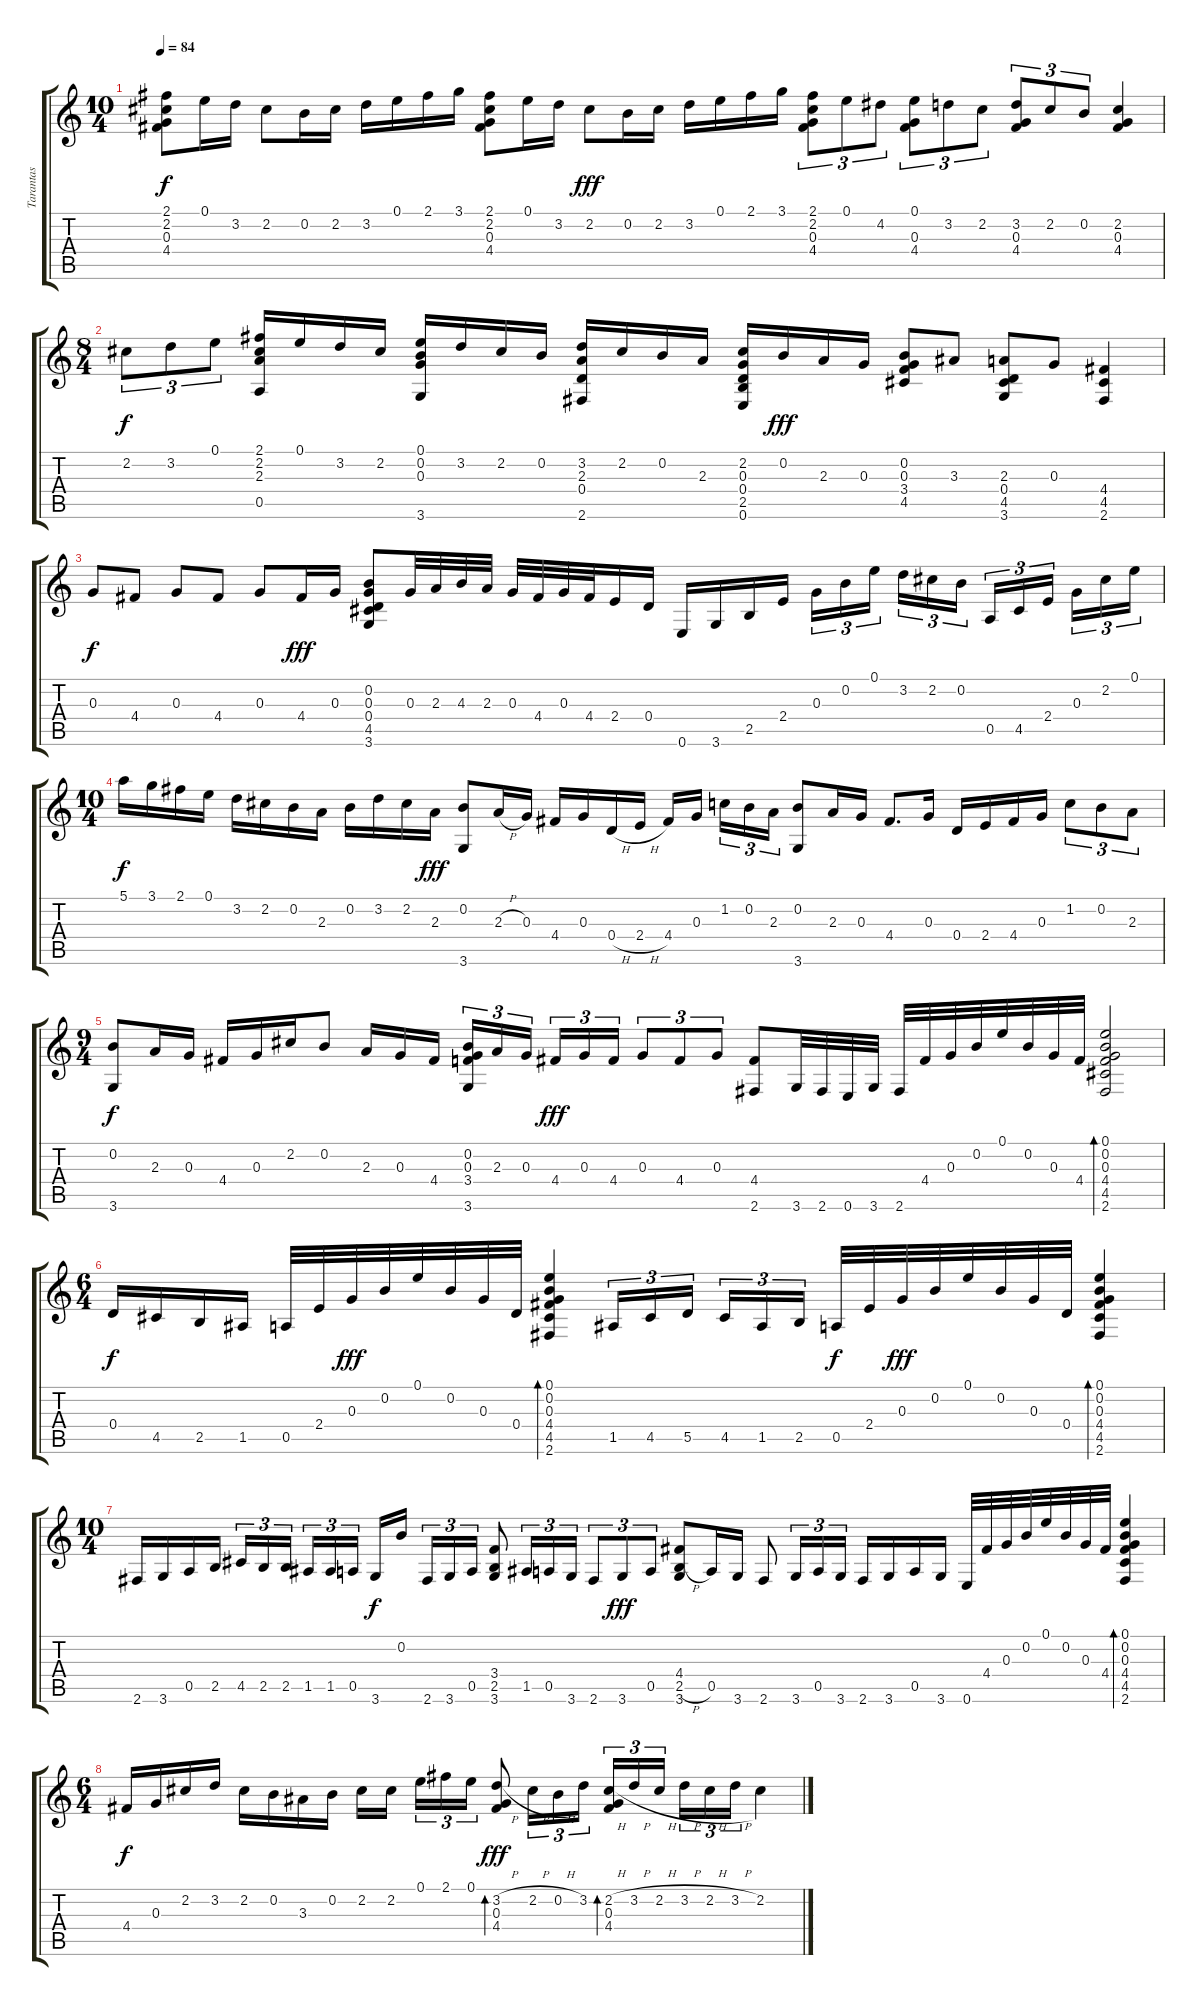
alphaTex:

\track ("Tarantas" "Tarantas") {instrument acousticguitarnylon}
\staff {score tabs}
\tuning (E4 B3 G3 D3 A2 E2) {hide}
\ts (10 4)
\tempo 84
\clef g2
\ks c
(2.1 2.2 0.3 4.4).8{dy f} 0.1.16 3.2.16 2.2.8 0.2.16 2.2.16 3.2.16 0.1.16 2.1.16 3.1.16 (2.1 2.2 0.3 4.4).8 0.1.16 3.2.16 2.2.8{dy fff} 0.2.16 2.2.16 3.2.16 0.1.16 2.1.16 3.1.16 (2.1 2.2 0.3 4.4).8{tu (3 2)} 0.1.8{tu (3 2)} 4.2.8{tu (3 2)} (0.1 0.3 4.4).8{tu (3 2)} 3.2.8{tu (3 2)} 2.2.8{tu (3 2)} (3.2 0.3 4.4).8{tu (3 2)} 2.2.8{tu (3 2)} 0.2.8{tu (3 2)} (2.2 0.3 4.4).4 |
\ts (8 4)
2.2.8{tu (3 2) dy f} 3.2.8{tu (3 2)} 0.1.8{tu (3 2)} (2.1 2.2 2.3 0.5).16 0.1.16 3.2.16 2.2.16 (0.1 0.2 0.3 3.6).16 3.2.16 2.2.16 0.2.16 (3.2 2.3 0.4 2.6).16 2.2.16 0.2.16 2.3.16 (2.2 0.3 0.4 2.5 0.6).16 0.2.16{dy fff} 2.3.16 0.3.16 (0.2 0.3 3.4 4.5).8 3.3.8 (2.3 0.4 4.5 3.6).8 0.3.8 (4.4 4.5 2.6).4 |
0.3.8{dy f} 4.4.8 0.3.8 4.4.8 0.3.8 4.4.16{dy fff} 0.3.16 (0.2 0.3 0.4 4.5 3.6).8 0.3.32 2.3.32 4.3.32 2.3.32 0.3.32 4.4.32 0.3.32 4.4.32 2.4.16 0.4.16 0.6.16 3.6.16 2.5.16 2.4.16 0.3.16{tu (3 2)} 0.2.16{tu (3 2)} 0.1.16{tu (3 2) beam splitsecondary} 3.2.16{tu (3 2)} 2.2.16{tu (3 2)} 0.2.16{tu (3 2)} 0.5.16{tu (3 2)} 4.5.16{tu (3 2)} 2.4.16{tu (3 2) beam splitsecondary} 0.3.16{tu (3 2)} 2.2.16{tu (3 2)} 0.1.16{tu (3 2)} |
\ts (10 4)
5.1.16{dy f} 3.1.16 2.1.16 0.1.16 3.2.16 2.2.16 0.2.16 2.3.16 0.2.16 3.2.16 2.2.16 2.3.16{dy fff} (0.2 3.6).8 2.3{h}.16 0.3.16 4.4.16 0.3.16 0.4{h}.16 2.4{h}.16 4.4.16 0.3.16{beam splitsecondary} 1.2.16{tu (3 2)} 0.2.16{tu (3 2)} 2.3.16{tu (3 2)} (0.2 3.6).8 2.3.16 0.3.16 4.4.8{d} 0.3.16 0.4.16 2.4.16 4.4.16 0.3.16 1.2.8{tu (3 2)} 0.2.8{tu (3 2)} 2.3.8{tu (3 2)} |
\ts (9 4)
(0.2 3.6).8{dy f} 2.3.16 0.3.16 4.4.16 0.3.16 2.2.16 0.2.8 2.3.16 0.3.16 4.4.16 (0.2 0.3 3.4 3.6).16{tu (3 2)} 2.3.16{tu (3 2)} 0.3.16{tu (3 2) beam splitsecondary} 4.4.16{tu (3 2) dy fff} 0.3.16{tu (3 2)} 4.4.16{tu (3 2)} 0.3.8{tu (3 2)} 4.4.8{tu (3 2)} 0.3.8{tu (3 2)} (4.4 2.6).8 3.6.32 2.6.32 0.6.32 3.6.32 2.6.32 4.4.32 0.3.32 0.2.32 0.1.32 0.2.32 0.3.32 4.4.32 (0.1 0.2 0.3 4.4 4.5 2.6).2{bd 120} |
\ts (6 4)
0.4.16{dy f} 4.5.16 2.5.16 1.5.16 0.5.32 2.4.32 0.3.32{dy fff} 0.2.32 0.1.32 0.2.32 0.3.32 0.4.32 (0.1 0.2 0.3 4.4 4.5 2.6).4{bd 120} 1.5.16{tu (3 2)} 4.5.16{tu (3 2)} 5.5.16{tu (3 2) beam splitsecondary} 4.5.16{tu (3 2)} 1.5.16{tu (3 2)} 2.5.16{tu (3 2) beam splitsecondary} 0.5.32{dy f} 2.4.32 0.3.32{dy fff} 0.2.32 0.1.32 0.2.32 0.3.32 0.4.32 (0.1 0.2 0.3 4.4 4.5 2.6).4{bd 120} |
\ts (10 4)
2.6.16 3.6.16 0.5.16 2.5.16 4.5.16{tu (3 2)} 2.5.16{tu (3 2)} 2.5.16{tu (3 2) beam splitsecondary} 1.5.16{tu (3 2)} 1.5.16{tu (3 2)} 0.5.16{tu (3 2)} 3.6.16{dy f} 0.2.16{beam splitsecondary} 2.6.16{tu (3 2)} 3.6.16{tu (3 2)} 0.5.16{tu (3 2)} (3.4 2.5 3.6).8 1.5.16{tu (3 2)} 0.5.16{tu (3 2)} 3.6.16{tu (3 2)} 2.6.8{tu (3 2)} 3.6.8{tu (3 2) dy fff} 0.5.8{tu (3 2)} (4.4 2.5{h} 3.6).8 0.5.16 3.6.16 2.6.8 3.6.16{tu (3 2)} 0.5.16{tu (3 2)} 3.6.16{tu (3 2)} 2.6.16 3.6.16 0.5.16 3.6.16 0.6.32 4.4.32 0.3.32 0.2.32 0.1.32 0.2.32 0.3.32 4.4.32 (0.1 0.2 0.3 4.4 4.5 2.6).4{bd 120} |
\ts (6 4)
4.4.16{dy f} 0.3.16 2.2.16 3.2.16 2.2.16 0.2.16 3.3.16 0.2.16 2.2.16 2.2.16{beam splitsecondary} 0.1.16{tu (3 2)} 2.1.16{tu (3 2)} 0.1.16{tu (3 2)} (3.2{h} 0.3 4.4).8{bd 60 dy fff} 2.2{h}.16{tu (3 2)} 0.2{h}.16{tu (3 2)} 3.2.16{tu (3 2) beam splitsecondary} (2.2{h} 0.3 4.4).16{tu (3 2) bd 120} 3.2{h}.16{tu (3 2)} 2.2{h}.16{tu (3 2) beam splitsecondary} 3.2{h}.16{tu (3 2)} 2.2{h}.16{tu (3 2)} 3.2{h}.16{tu (3 2)} 2.2.4
